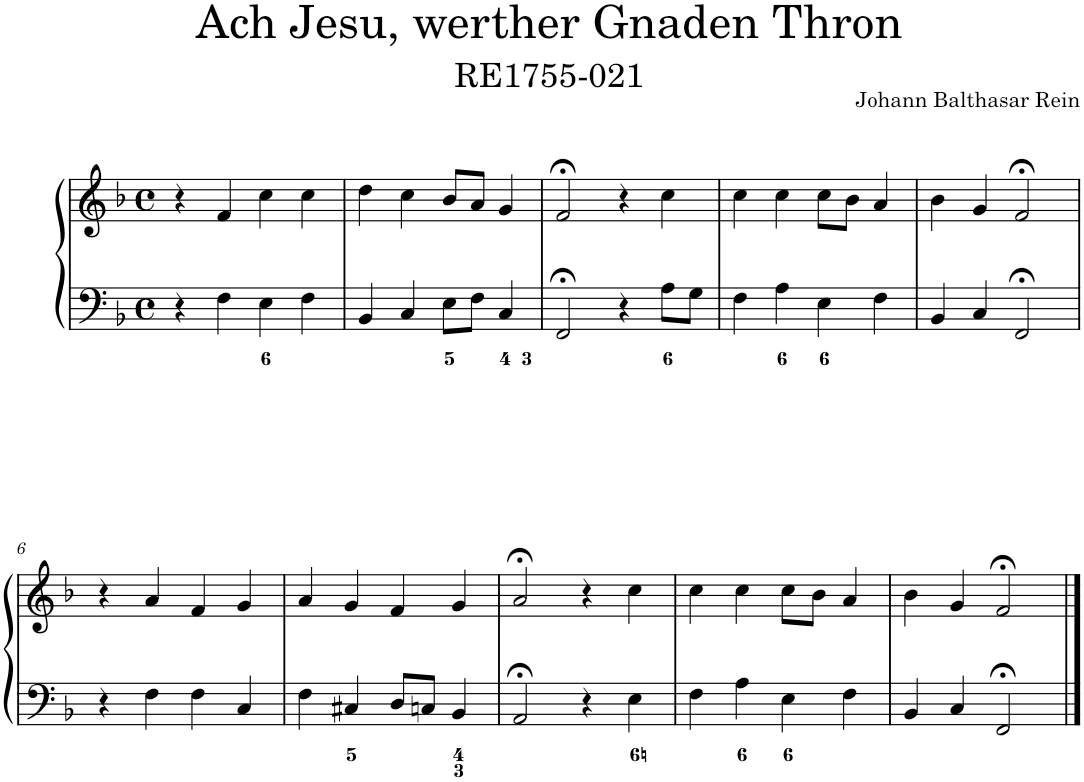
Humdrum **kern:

**kern	**kern
*part1	*part1
*staff2	*staff1
*I"Piano	*
*I'Pno.	*
*clefF4	*clefG2
*k[b-]	*k[b-]
*M4/4	*M4/4
*met(c)	*met(c)
=1	=1
4r	4r
4F\	4f/
4E\	4cc\
4F\	4cc\
=2	=2
4BB-/	4dd\
4C/	4cc\
8E\L	8b-/L
8F\J	8a/J
4C/	4g/
=3	=3
2FF;</	2f;</
4r	4r
8A\L	4cc\
8G\J	.
=4	=4
4F\	4cc\
4A\	4cc\
4E\	8cc\L
.	8b-\J
4F\	4a/
=5	=5
4BB-/	4b-\
4C/	4g/
2FF;</	2f;</
!!LO:LB:g=z
=6	=6
4r	4r
4F\	4a/
4F\	4f/
4C/	4g/
=7	=7
4F\	4a/
4C#X/	4g/
8D/L	4f/
8Cn/J	.
4BB-/	4g/
=8	=8
2AA;</	2a;</
4r	4r
4E\	4cc\
=9	=9
4F\	4cc\
4A\	4cc\
4E\	8cc\L
.	8b-\J
4F\	4a/
=10	=10
4BB-/	4b-\
4C/	4g/
2FF;</	2f;</
==	==
*-	*-
